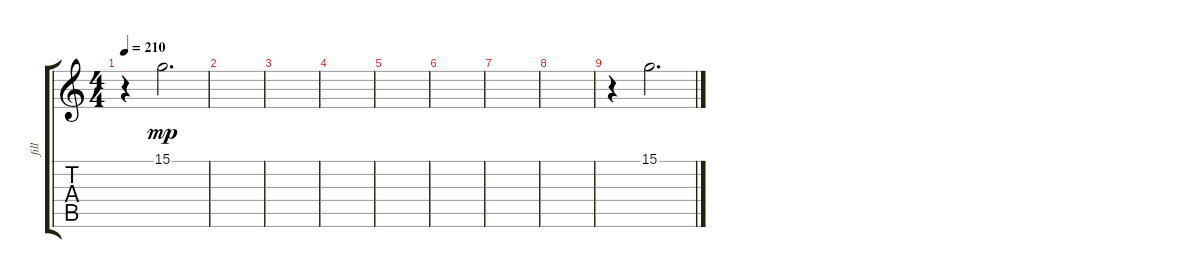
\track ("fill" "fill") {instrument reversecymbal}
\staff {score tabs}
\tuning (E4 B3 G3 D3 A2 E2) {hide}
\ts (4 4)
\tempo 210
\clef g2
\ks c
r.4{dy mp} 15.1.2{d} |
|
|
|
|
|
|
|
r.4 15.1.2{d}
